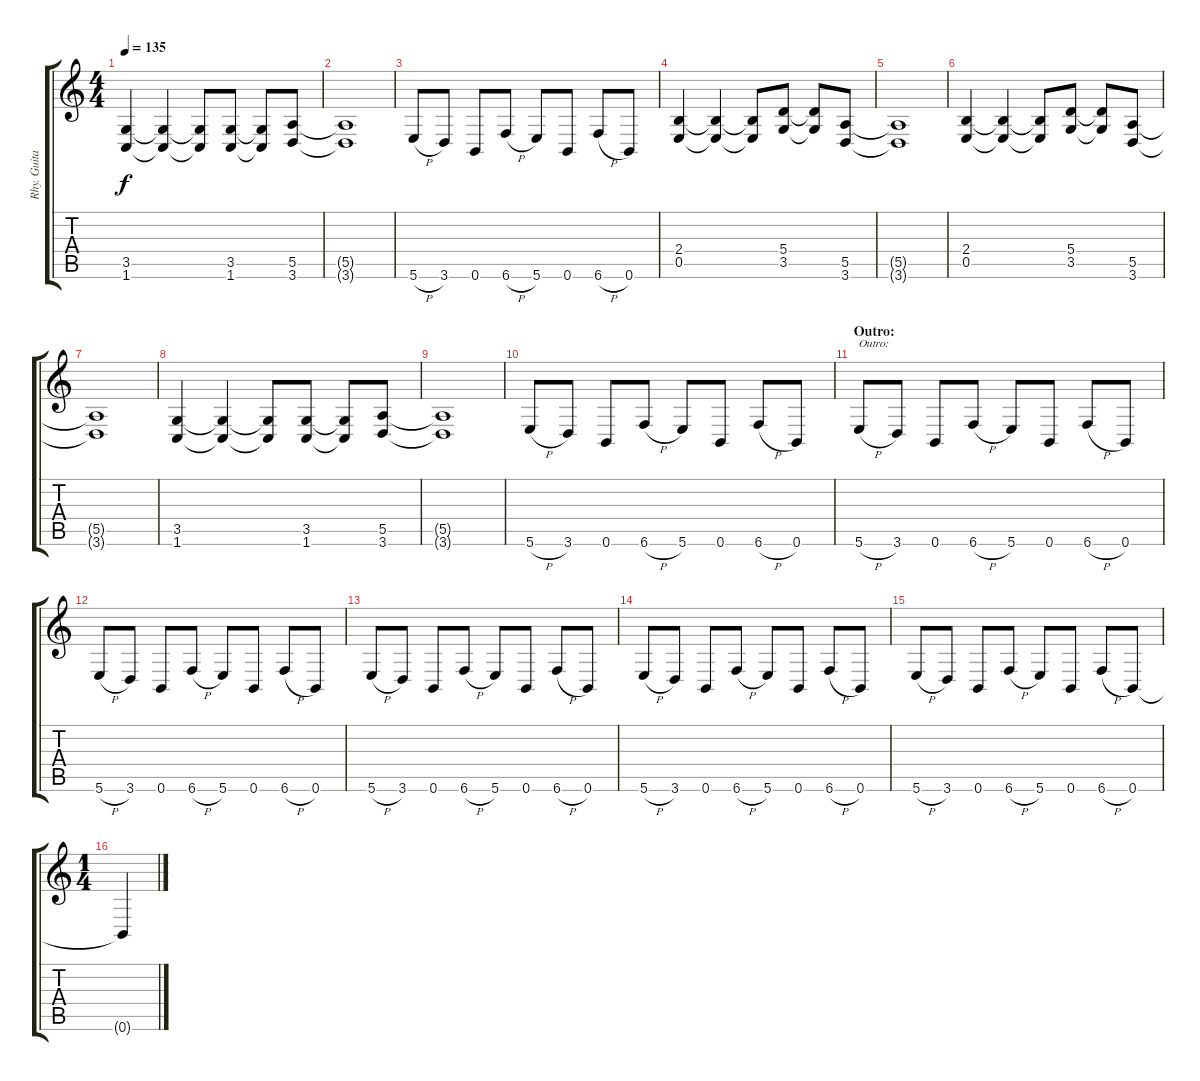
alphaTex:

\track ("Rhy. Guitar 1" "Rhy. Guita") {instrument overdrivenguitar}
\staff {score tabs}
\tuning (B3 Gb3 D3 A2 E2 B1) {hide}
\ts (4 4)
\tempo 135
\clef g2
\ks c
(3.5 1.6).4{dy f} (3.5{t} 1.6{t}).4 (3.5{t} 1.6{t}).8 (3.5 1.6).8 (3.5{t} 1.6{t}).8 (5.5 3.6).8 |
(5.5{t} 3.6{t}).1 |
5.6{h}.8 3.6.8 0.6.8 6.6{h}.8 5.6.8 0.6.8 6.6{h}.8 0.6.8 |
(2.4 0.5).4 (2.4{t} 0.5{t}).4 (2.4{t} 0.5{t}).8 (5.4 3.5).8 (5.4{t} 3.5{t}).8 (5.5 3.6).8 |
(5.5{t} 3.6{t}).1 |
(2.4 0.5).4 (2.4{t} 0.5{t}).4 (2.4{t} 0.5{t}).8 (5.4 3.5).8 (5.4{t} 3.5{t}).8 (5.5 3.6).8 |
(5.5{t} 3.6{t}).1 |
(3.5 1.6).4 (3.5{t} 1.6{t}).4 (3.5{t} 1.6{t}).8 (3.5 1.6).8 (3.5{t} 1.6{t}).8 (5.5 3.6).8 |
(5.5{t} 3.6{t}).1 |
5.6{h}.8 3.6.8 0.6.8 6.6{h}.8 5.6.8 0.6.8 6.6{h}.8 0.6.8 |
\section ("" "Outro:")
5.6{h}.8{txt "Outro:"} 3.6.8 0.6.8 6.6{h}.8 5.6.8 0.6.8 6.6{h}.8 0.6.8 |
5.6{h}.8 3.6.8 0.6.8 6.6{h}.8 5.6.8 0.6.8 6.6{h}.8 0.6.8 |
5.6{h}.8 3.6.8 0.6.8 6.6{h}.8 5.6.8 0.6.8 6.6{h}.8 0.6.8 |
5.6{h}.8 3.6.8 0.6.8 6.6{h}.8 5.6.8 0.6.8 6.6{h}.8 0.6.8 |
5.6{h}.8 3.6.8 0.6.8 6.6{h}.8 5.6.8 0.6.8 6.6{h}.8 0.6.8 |
\ts (1 4)
0.6{t}.4
